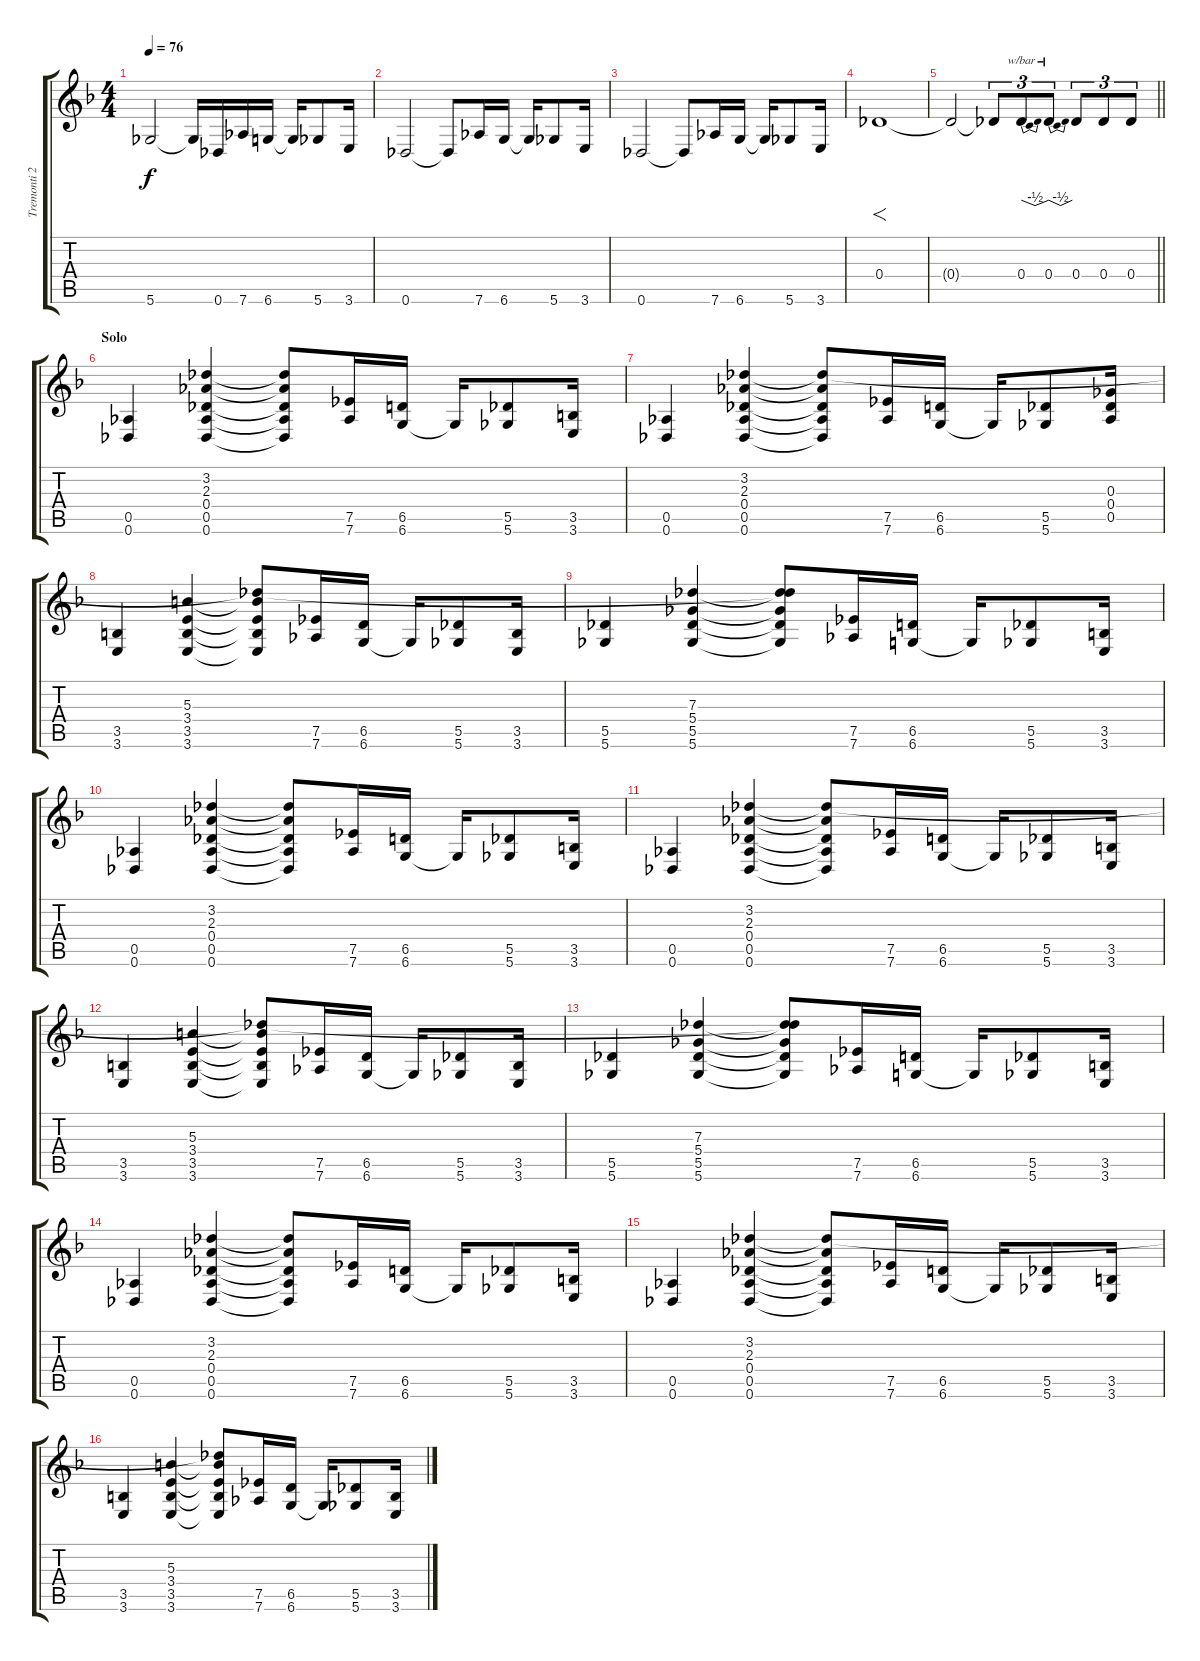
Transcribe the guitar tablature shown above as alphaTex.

\track ("Tremonti 2" "Tremonti 2") {instrument overdrivenguitar}
\staff {score tabs}
\tuning (Eb4 Bb3 Gb3 Db3 Ab2 Db2) {hide}
\ts (4 4)
\tempo 76
\clef g2
\ks f
5.6.2{dy f} 5.6{t}.16 0.6.16 7.6.16 6.6.16 6.6{t}.16 5.6.8 3.6.16 |
0.6.2 0.6{t}.8 7.6.16 6.6.16 6.6{t}.16 5.6.8 3.6.16 |
0.6.2 0.6{t}.8 7.6.16 6.6.16 6.6{t}.16 5.6.8 3.6.16 |
0.4.1{f} |
\barLineRight lightlight
0.4{t}.2 0.4{t}.8{tu (3 2)} 0.4.8{tu (3 2) tbe (dip default 0 0 30 -2 60 0)} 0.4.8{tu (3 2) tbe (dip default 0 0 30 -2 60 0)} 0.4.8{tu (3 2)} 0.4.8{tu (3 2)} 0.4.8{tu (3 2)} |
\section ("" "Solo")
(0.5 0.6).4 (3.2 2.3 0.4 0.5 0.6).4 (3.2{t} 2.3{t} 0.4{t} 0.5{t} 0.6{t}).8 (7.5 7.6).16 (6.5 6.6).16 6.6{t}.16 (5.5 5.6).8 (3.5 3.6).16 |
(0.5 0.6).4 (3.2 2.3 0.4 0.5 0.6).4 (3.2{t} 2.3{t} 0.4{t} 0.5{t} 0.6{t}).8 (7.5 7.6).16 (6.5 6.6).16 6.6{t}.16 (5.5 5.6).8 (0.3 0.4 0.5).16 |
(3.5 3.6).4 (5.3 3.4 3.5 3.6).4 (3.2{t} 5.3{t} 3.4{t} 3.5{t} 3.6{t}).8 (7.5 7.6).16 (6.5 6.6).16 6.6{t}.16 (5.5 5.6).8 (3.5 3.6).16 |
(5.5 5.6).4 (7.3 5.4 5.5 5.6).4 (3.2{t} 7.3{t} 5.4{t} 5.5{t} 5.6{t}).8 (7.5 7.6).16 (6.5 6.6).16 6.6{t}.16 (5.5 5.6).8 (3.5 3.6).16 |
(0.5 0.6).4 (3.2 2.3 0.4 0.5 0.6).4 (3.2{t} 2.3{t} 0.4{t} 0.5{t} 0.6{t}).8 (7.5 7.6).16 (6.5 6.6).16 6.6{t}.16 (5.5 5.6).8 (3.5 3.6).16 |
(0.5 0.6).4 (3.2 2.3 0.4 0.5 0.6).4 (3.2{t} 2.3{t} 0.4{t} 0.5{t} 0.6{t}).8 (7.5 7.6).16 (6.5 6.6).16 6.6{t}.16 (5.5 5.6).8 (3.5 3.6).16 |
(3.5 3.6).4 (5.3 3.4 3.5 3.6).4 (3.2{t} 5.3{t} 3.4{t} 3.5{t} 3.6{t}).8 (7.5 7.6).16 (6.5 6.6).16 6.6{t}.16 (5.5 5.6).8 (3.5 3.6).16 |
(5.5 5.6).4 (7.3 5.4 5.5 5.6).4 (3.2{t} 7.3{t} 5.4{t} 5.5{t} 5.6{t}).8 (7.5 7.6).16 (6.5 6.6).16 6.6{t}.16 (5.5 5.6).8 (3.5 3.6).16 |
(0.5 0.6).4 (3.2 2.3 0.4 0.5 0.6).4 (3.2{t} 2.3{t} 0.4{t} 0.5{t} 0.6{t}).8 (7.5 7.6).16 (6.5 6.6).16 6.6{t}.16 (5.5 5.6).8 (3.5 3.6).16 |
(0.5 0.6).4 (3.2 2.3 0.4 0.5 0.6).4 (3.2{t} 2.3{t} 0.4{t} 0.5{t} 0.6{t}).8 (7.5 7.6).16 (6.5 6.6).16 6.6{t}.16 (5.5 5.6).8 (3.5 3.6).16 |
(3.5 3.6).4 (5.3 3.4 3.5 3.6).4 (3.2{t} 5.3{t} 3.4{t} 3.5{t} 3.6{t}).8 (7.5 7.6).16 (6.5 6.6).16 6.6{t}.16 (5.5 5.6).8 (3.5 3.6).16
